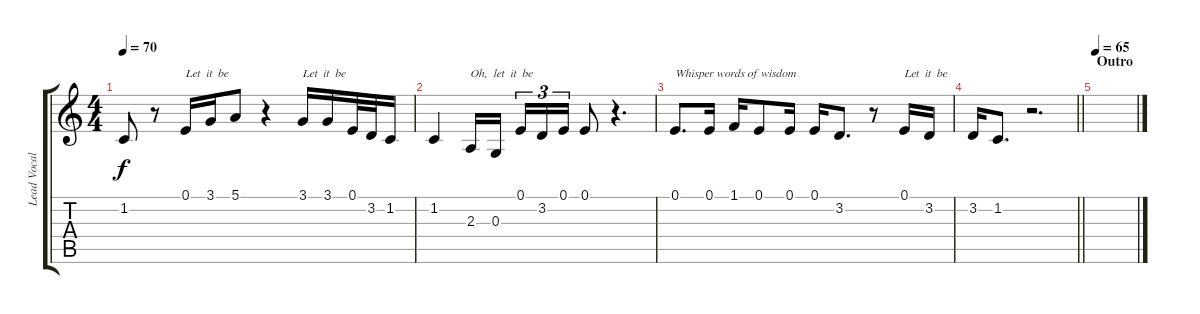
\track ("Lead Vocal (Paul McCartney)" "Lead Vocal") {instrument clarinet}
\staff {score tabs}
\tuning (E4 B3 G3 D3 A2 E2) {hide}
\ts (4 4)
\tempo 70
\clef g2
\ks c
1.2{t}.8{dy f} r.8 0.1.16{txt "Let  it  be"} 3.1.16 5.1.8 r.4 3.1.16{txt "Let  it  be"} 3.1.16 0.1.32 3.2.32 1.2.16 |
1.2.4 2.3.16{txt "Oh,  let  it  be"} 0.3.16 0.1.16{tu (3 2)} 3.2.16{tu (3 2)} 0.1.16{tu (3 2)} 0.1.8 r.4{d} |
0.1.8{d txt "Whisper words of wisdom"} 0.1.16 1.1.16 0.1.8 0.1.16 0.1.16 3.2.8{d} r.8 0.1.16{txt "Let  it  be"} 3.2.16 |
\barLineRight lightlight
3.2.16 1.2.8{d} r.2{d} |
\section ("" "Outro")
\tempo 65
